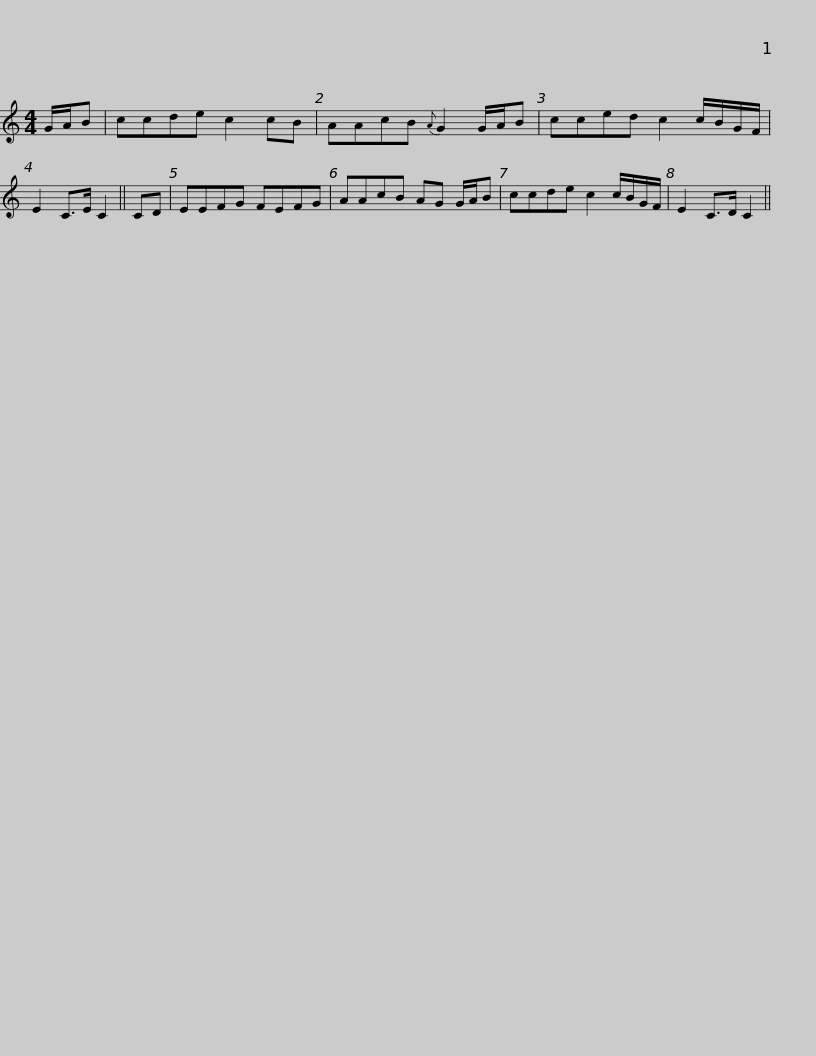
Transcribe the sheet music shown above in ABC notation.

X:1
L:1/8
M:4/4
I:linebreak $
K:C
V:1 treble
V:1
 G/A/B | ccde c2 cB | AAcB{A} G2 G/A/B | cced c2 c/B/G/F/ | E2 C>E C2 || %5
 CD | EEFG FEFG |$ AAcB AG G/A/B | ccde c2 c/B/G/F/ | E2 C>D C2 || %10
